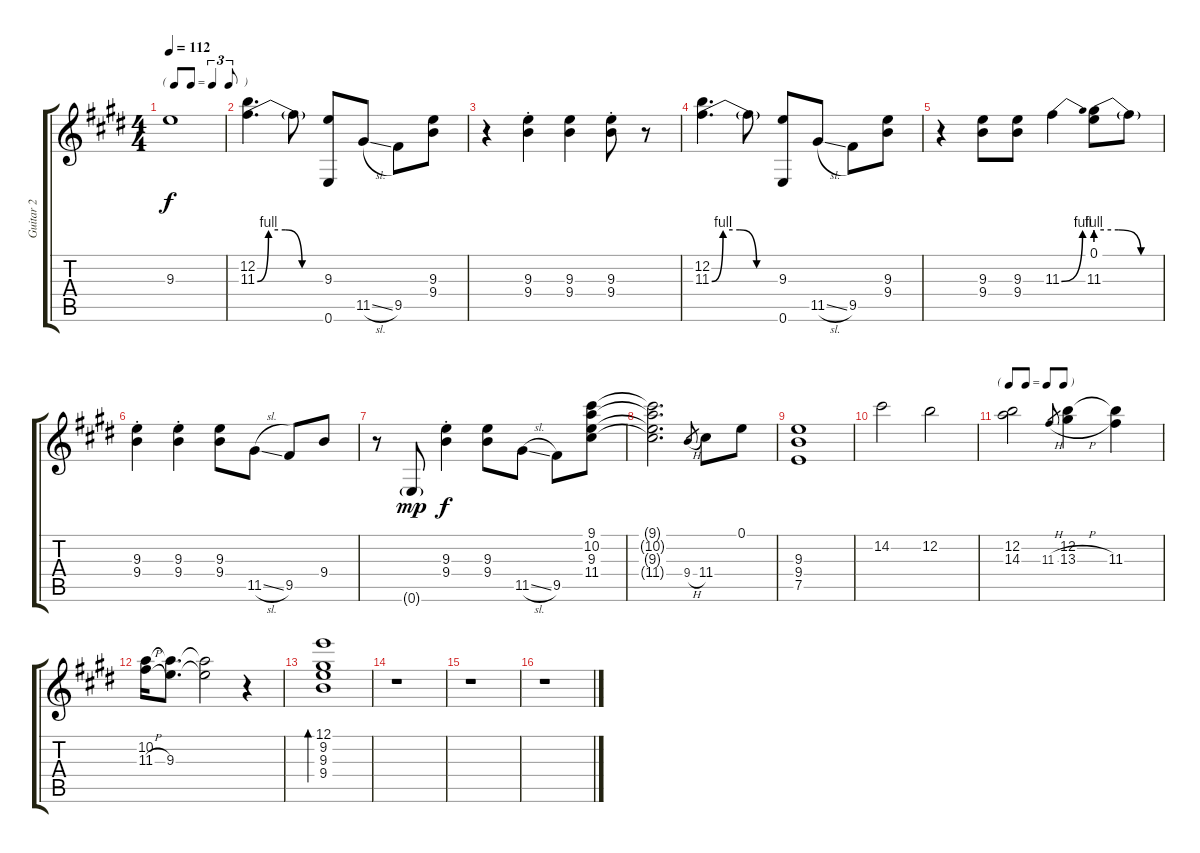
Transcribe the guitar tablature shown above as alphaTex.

\track ("Guitar 2" "Guitar 2") {instrument overdrivenguitar}
\staff {score tabs}
\tuning (E4 B3 G3 D3 A2 E2) {hide}
\ts (4 4)
\tf triplet8th
\tempo 112
\clef g2
\ks c#minor
9.3.1{dy f} |
(12.2 11.3{be (custom 0 0 10 4 25 4 40 0 60 0)}).4{d} 11.3{t}.8 (9.3 0.6).8 11.5{sl}.8 9.5.8 (9.3 9.4).8 |
\ks e
r.4 (9.3{st} 9.4{st}).4 (9.3 9.4).4 (9.3{st} 9.4{st}).8 r.8 |
\ks c#minor
(12.2 11.3{be (custom 0 0 10 4 25 4 40 0 60 0)}).4{d} 11.3{t}.8 (9.3 0.6).8 11.5{sl}.8 9.5.8 (9.3 9.4).8 |
r.4 (9.3 9.4).8 (9.3 9.4).8 11.3{be (bend 0 0 60 4)}.4 (0.1 11.3{be (custom 0 4 20 4 40 0 60 0)}).8 11.3{t}.8 |
(9.3{st} 9.4{st}).4 (9.3{st} 9.4{st}).4 (9.3 9.4).8 11.5{sl}.8 9.5.8 9.4.8 |
\ks e
r.8 0.6{g}.8{dy mp} (9.3{st} 9.4{st}).4{dy f} (9.3 9.4).8 11.5{sl}.8 9.5.8 (9.1 10.2 9.3 11.4).8 |
\ks c#minor
(9.1{t} 10.2{t} 9.3{t} 11.4{t}).2{d} 9.4{h}.8{gr} 11.4.8 0.1.8 |
(9.3 9.4 7.5).1 |
\ks e
14.2.2 12.2.2 |
\tf none
\ks c#minor
(12.2 14.3).2 11.3{h}.8{gr} (12.2 13.3{h}).4 (12.2{t} 11.3).4 |
(10.2 11.3{h}).16 (10.2{t} 9.3).8{d} (10.2{t} 9.3{t}).2 r.4 |
(12.1 9.2 9.3 9.4).1{bd 30} |
r.1 |
r.1 |
r.1
